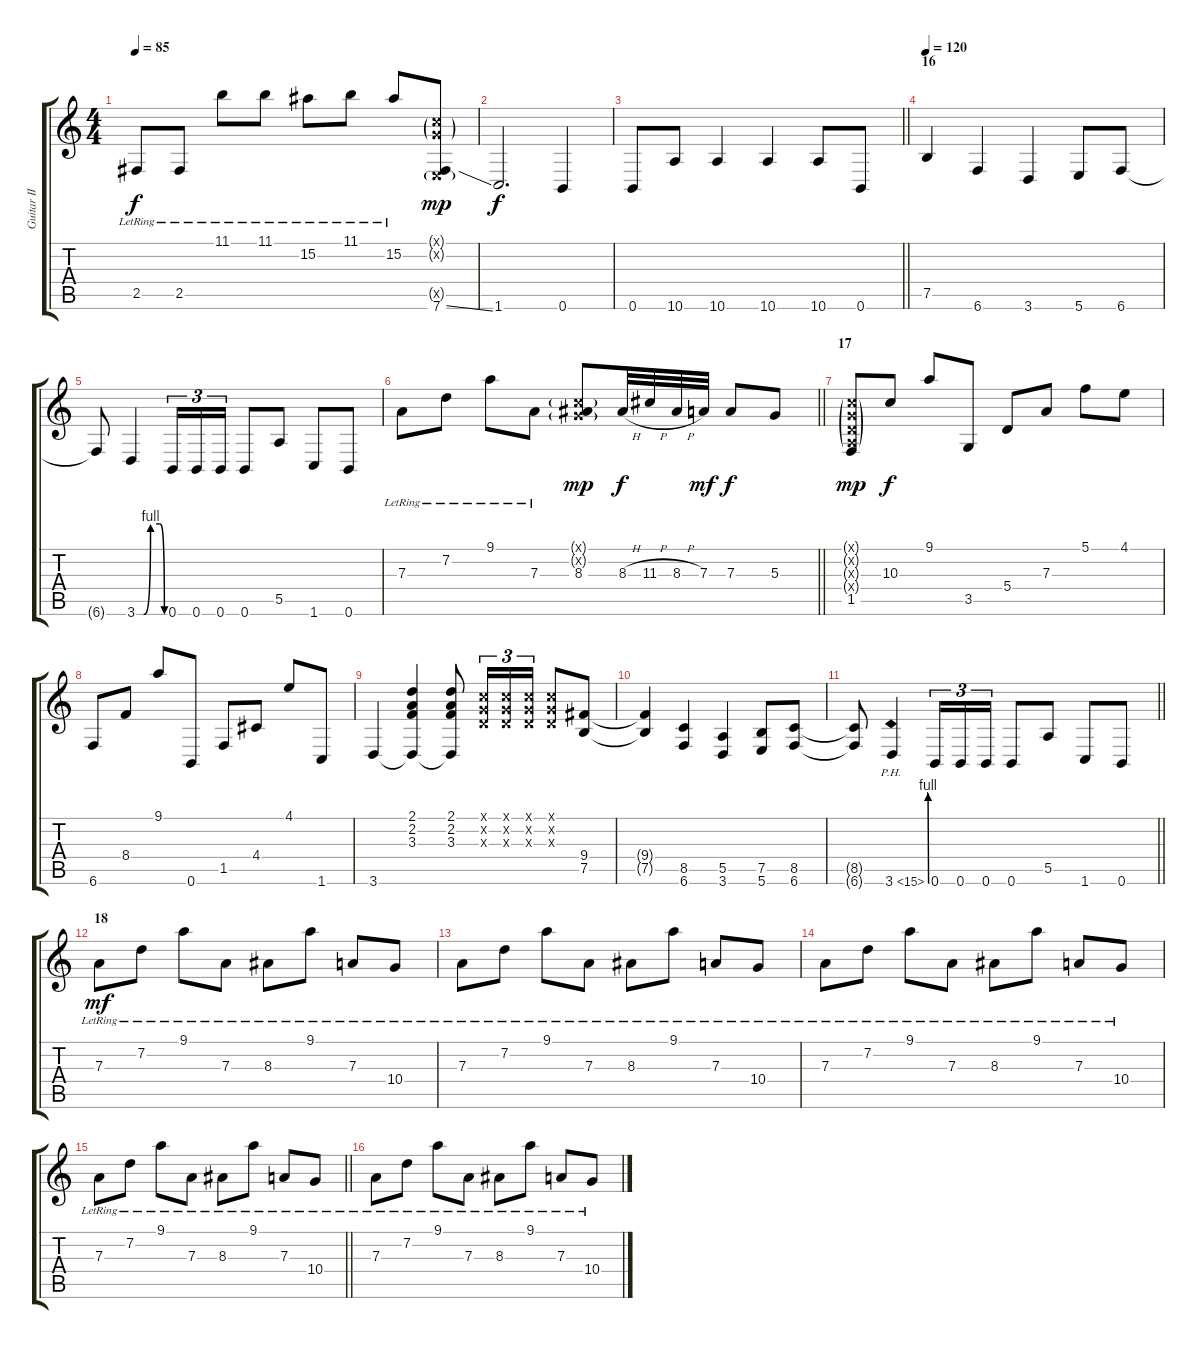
\track ("Guitar II" "Guitar II") {instrument overdrivenguitar}
\staff {score tabs}
\tuning (C4 G3 D3 A2 E2 B1) {hide}
\ts (4 4)
\tempo 85
\clef g2
\ks c
2.5{lr}.8{dy f} 2.5{lr}.8 11.1{lr}.8 11.1{lr}.8 15.2{lr}.8 11.1{lr}.8 15.2{lr}.8 (0.1{g x} 0.2{g x} 0.5{g x} 7.6{ss}).8{dy mp} |
1.6.2{d dy f} 0.6.4 |
\barLineRight lightlight
0.6.8 10.6.8 10.6.4 10.6.4 10.6.8 0.6.8 |
\section ("" "16")
\tempo 120
7.5.4 6.6.4 3.6.4 5.6.8 6.6.8 |
6.6{t}.8 3.6{be (custom 0 0 15 0 30 4 50 4 60 0)}.4 0.6.16{tu (3 2)} 0.6.16{tu (3 2)} 0.6.16{tu (3 2)} 0.6.8 5.5.8 1.6.8 0.6.8 |
\barLineRight lightlight
7.3{lr}.8 7.2{lr}.8 9.1{lr}.8 7.3{lr}.8 (0.1{g x} 0.2{g x} 8.3).8{dy mp} 8.3{h}.32{dy f} 11.3{h}.32 8.3{h}.32 7.3.32{dy mf} 7.3.8{dy f} 5.3.8 |
\section ("" "17")
(0.1{g x} 0.2{g x} 0.3{g x} 0.4{g x} 1.5).8{dy mp} 10.3.8{dy f} 9.1.8 3.5.8 5.4.8 7.3.8 5.1.8 4.1.8 |
6.6.8 8.4.8 9.1.8 0.6.8 1.5.8 4.4.8 4.1.8 1.6.8 |
3.6.4 (2.1 2.2 3.3 3.6{t}).4 (2.1 2.2 3.3 3.6{t}).8 (0.1{x} 0.2{x} 0.3{x}).16{tu (3 2)} (0.1{x} 0.2{x} 0.3{x}).16{tu (3 2)} (0.1{x} 0.2{x} 0.3{x}).16{tu (3 2)} (0.1{x} 0.2{x} 0.3{x}).8 (9.4 7.5).8 |
(9.4{t} 7.5{t}).4 (8.5 6.6).4 (5.5 3.6).4 (7.5 5.6).8 (8.5 6.6).8 |
\barLineRight lightlight
(8.5{t} 6.6{t}).8 3.6{be (custom 0 0 15 0 30 4 60 4) ph 12}.4 0.6.16{tu (3 2)} 0.6.16{tu (3 2)} 0.6.16{tu (3 2)} 0.6.8 5.5.8 1.6.8 0.6.8 |
\section ("" "18")
7.3{lr}.8{dy mf} 7.2{lr}.8 9.1{lr}.8 7.3{lr}.8 8.3{lr}.8 9.1{lr}.8 7.3{lr}.8 10.4{lr}.8 |
7.3{lr}.8 7.2{lr}.8 9.1{lr}.8 7.3{lr}.8 8.3{lr}.8 9.1{lr}.8 7.3{lr}.8 10.4{lr}.8 |
7.3{lr}.8 7.2{lr}.8 9.1{lr}.8 7.3{lr}.8 8.3{lr}.8 9.1{lr}.8 7.3{lr}.8 10.4{lr}.8 |
\barLineRight lightlight
7.3{lr}.8 7.2{lr}.8 9.1{lr}.8 7.3{lr}.8 8.3{lr}.8 9.1{lr}.8 7.3{lr}.8 10.4{lr}.8 |
\section ("" "")
7.3{lr}.8 7.2{lr}.8 9.1{lr}.8 7.3{lr}.8 8.3{lr}.8 9.1{lr}.8 7.3{lr}.8 10.4{lr}.8
